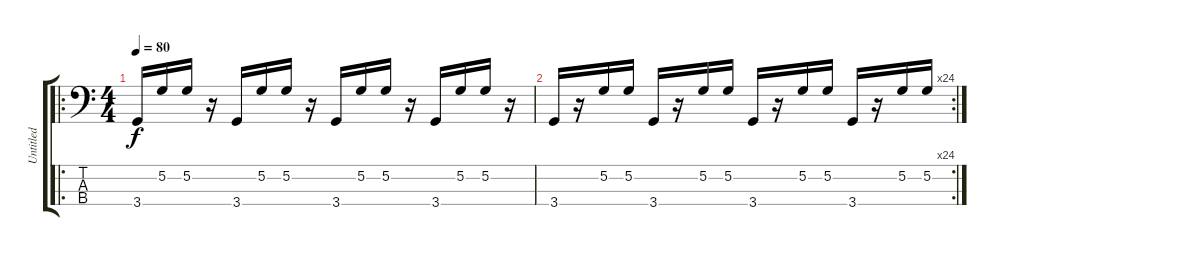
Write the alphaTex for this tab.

\track ("Untitled" "Untitled") {instrument electricbassfinger}
\staff {score tabs}
\tuning (G2 D2 A1 E1) {hide}
\ro
\ts (4 4)
\tempo 80
\clef f4
\ks c
3.4.16{dy f instrument electricbassfinger} 5.2.16 5.2.16 r.16 3.4.16 5.2.16 5.2.16 r.16 3.4.16 5.2.16 5.2.16 r.16 3.4.16 5.2.16 5.2.16 r.16 |
\rc 24
3.4.16 r.16 5.2.16 5.2.16 3.4.16 r.16 5.2.16 5.2.16 3.4.16 r.16 5.2.16 5.2.16 3.4.16 r.16 5.2.16 5.2.16
